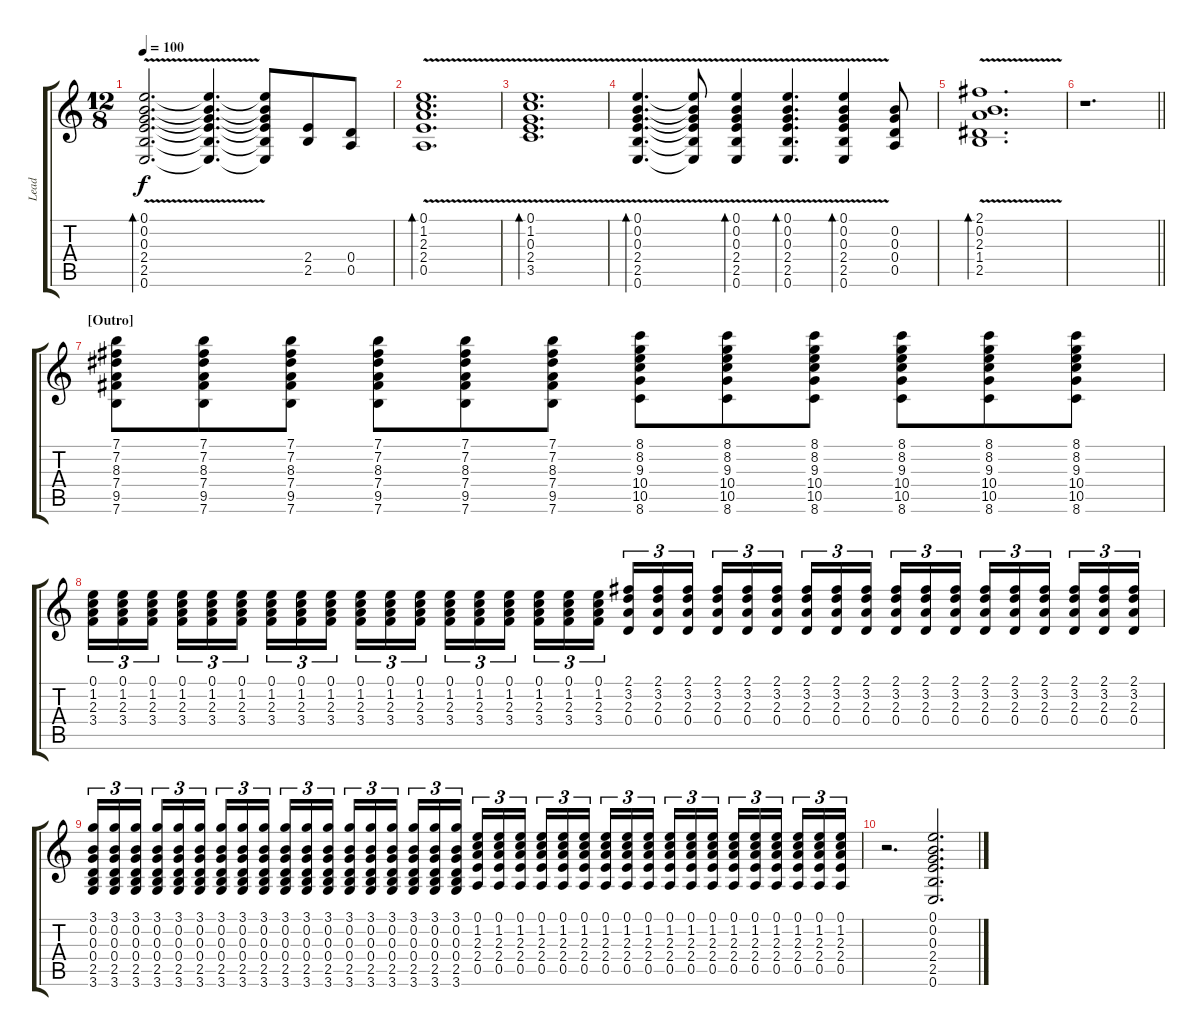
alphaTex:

\track ("Lead" "Lead") {instrument electricguitarclean}
\staff {score tabs}
\tuning (E4 B3 G3 D3 A2 E2) {hide}
\ts (12 8)
\tempo 100
\clef g2
\ks c
(0.1 0.2 0.3 2.4 2.5 0.6{v}).2{d bd 120 dy f} (0.1{t} 0.2{t} 0.3{t} 2.4{t} 2.5{t} 0.6{t}).4{d} (0.1{t} 0.2{t} 0.3{t} 2.4{t} 2.5{t} 0.6{t}).8 (2.4 2.5).8 (0.4 0.5).8 |
(0.1{v} 1.2 2.3 2.4 0.5).1{d bd 120} |
(0.1 1.2 0.3 2.4 3.5{v}).1{d bd 120} |
(0.1 0.2 0.3 2.4 2.5 0.6{v}).4{d bd 120} (0.1{t} 0.2{t} 0.3{t} 2.4{t} 2.5{t} 0.6{t}).8 (0.1{v} 0.2 0.3 2.4 2.5 0.6).4{bd 120} (0.1 0.2 0.3 2.4 2.5 0.6{v}).4{d bd 120} (0.1{v} 0.2 0.3 2.4 2.5 0.6).4{bd 120} (0.2 0.3 0.4 0.5).8 |
(2.1{v} 0.2 2.3 1.4 2.5).1{d bd 120} |
\barLineRight lightlight
r.1{d} |
\section ("" "[Outro]")
(7.1 7.2 8.3 7.4 9.5 7.6).8 (7.1 7.2 8.3 7.4 9.5 7.6).8 (7.1 7.2 8.3 7.4 9.5 7.6).8 (7.1 7.2 8.3 7.4 9.5 7.6).8 (7.1 7.2 8.3 7.4 9.5 7.6).8 (7.1 7.2 8.3 7.4 9.5 7.6).8 (8.1 8.2 9.3 10.4 10.5 8.6).8 (8.1 8.2 9.3 10.4 10.5 8.6).8 (8.1 8.2 9.3 10.4 10.5 8.6).8 (8.1 8.2 9.3 10.4 10.5 8.6).8 (8.1 8.2 9.3 10.4 10.5 8.6).8 (8.1 8.2 9.3 10.4 10.5 8.6).8 |
(0.1 1.2 2.3 3.4).16{tu (3 2)} (0.1 1.2 2.3 3.4).16{tu (3 2)} (0.1 1.2 2.3 3.4).16{tu (3 2) beam splitsecondary} (0.1 1.2 2.3 3.4).16{tu (3 2)} (0.1 1.2 2.3 3.4).16{tu (3 2)} (0.1 1.2 2.3 3.4).16{tu (3 2) beam splitsecondary} (0.1 1.2 2.3 3.4).16{tu (3 2)} (0.1 1.2 2.3 3.4).16{tu (3 2)} (0.1 1.2 2.3 3.4).16{tu (3 2)} (0.1 1.2 2.3 3.4).16{tu (3 2)} (0.1 1.2 2.3 3.4).16{tu (3 2)} (0.1 1.2 2.3 3.4).16{tu (3 2) beam splitsecondary} (0.1 1.2 2.3 3.4).16{tu (3 2)} (0.1 1.2 2.3 3.4).16{tu (3 2)} (0.1 1.2 2.3 3.4).16{tu (3 2) beam splitsecondary} (0.1 1.2 2.3 3.4).16{tu (3 2)} (0.1 1.2 2.3 3.4).16{tu (3 2)} (0.1 1.2 2.3 3.4).16{tu (3 2)} (2.1 3.2 2.3 0.4).16{tu (3 2)} (2.1 3.2 2.3 0.4).16{tu (3 2)} (2.1 3.2 2.3 0.4).16{tu (3 2) beam splitsecondary} (2.1 3.2 2.3 0.4).16{tu (3 2)} (2.1 3.2 2.3 0.4).16{tu (3 2)} (2.1 3.2 2.3 0.4).16{tu (3 2) beam splitsecondary} (2.1 3.2 2.3 0.4).16{tu (3 2)} (2.1 3.2 2.3 0.4).16{tu (3 2)} (2.1 3.2 2.3 0.4).16{tu (3 2)} (2.1 3.2 2.3 0.4).16{tu (3 2)} (2.1 3.2 2.3 0.4).16{tu (3 2)} (2.1 3.2 2.3 0.4).16{tu (3 2) beam splitsecondary} (2.1 3.2 2.3 0.4).16{tu (3 2)} (2.1 3.2 2.3 0.4).16{tu (3 2)} (2.1 3.2 2.3 0.4).16{tu (3 2) beam splitsecondary} (2.1 3.2 2.3 0.4).16{tu (3 2)} (2.1 3.2 2.3 0.4).16{tu (3 2)} (2.1 3.2 2.3 0.4).16{tu (3 2)} |
(3.1 0.2 0.3 0.4 2.5 3.6).16{tu (3 2)} (3.1 0.2 0.3 0.4 2.5 3.6).16{tu (3 2)} (3.1 0.2 0.3 0.4 2.5 3.6).16{tu (3 2) beam splitsecondary} (3.1 0.2 0.3 0.4 2.5 3.6).16{tu (3 2)} (3.1 0.2 0.3 0.4 2.5 3.6).16{tu (3 2)} (3.1 0.2 0.3 0.4 2.5 3.6).16{tu (3 2) beam splitsecondary} (3.1 0.2 0.3 0.4 2.5 3.6).16{tu (3 2)} (3.1 0.2 0.3 0.4 2.5 3.6).16{tu (3 2)} (3.1 0.2 0.3 0.4 2.5 3.6).16{tu (3 2)} (3.1 0.2 0.3 0.4 2.5 3.6).16{tu (3 2)} (3.1 0.2 0.3 0.4 2.5 3.6).16{tu (3 2)} (3.1 0.2 0.3 0.4 2.5 3.6).16{tu (3 2) beam splitsecondary} (3.1 0.2 0.3 0.4 2.5 3.6).16{tu (3 2)} (3.1 0.2 0.3 0.4 2.5 3.6).16{tu (3 2)} (3.1 0.2 0.3 0.4 2.5 3.6).16{tu (3 2) beam splitsecondary} (3.1 0.2 0.3 0.4 2.5 3.6).16{tu (3 2)} (3.1 0.2 0.3 0.4 2.5 3.6).16{tu (3 2)} (3.1 0.2 0.3 0.4 2.5 3.6).16{tu (3 2)} (0.1 1.2 2.3 2.4 0.5).16{tu (3 2)} (0.1 1.2 2.3 2.4 0.5).16{tu (3 2)} (0.1 1.2 2.3 2.4 0.5).16{tu (3 2) beam splitsecondary} (0.1 1.2 2.3 2.4 0.5).16{tu (3 2)} (0.1 1.2 2.3 2.4 0.5).16{tu (3 2)} (0.1 1.2 2.3 2.4 0.5).16{tu (3 2) beam splitsecondary} (0.1 1.2 2.3 2.4 0.5).16{tu (3 2)} (0.1 1.2 2.3 2.4 0.5).16{tu (3 2)} (0.1 1.2 2.3 2.4 0.5).16{tu (3 2)} (0.1 1.2 2.3 2.4 0.5).16{tu (3 2)} (0.1 1.2 2.3 2.4 0.5).16{tu (3 2)} (0.1 1.2 2.3 2.4 0.5).16{tu (3 2) beam splitsecondary} (0.1 1.2 2.3 2.4 0.5).16{tu (3 2)} (0.1 1.2 2.3 2.4 0.5).16{tu (3 2)} (0.1 1.2 2.3 2.4 0.5).16{tu (3 2) beam splitsecondary} (0.1 1.2 2.3 2.4 0.5).16{tu (3 2)} (0.1 1.2 2.3 2.4 0.5).16{tu (3 2)} (0.1 1.2 2.3 2.4 0.5).16{tu (3 2)} |
r.2{d} (0.1 0.2 0.3 2.4 2.5 0.6).2{d}
